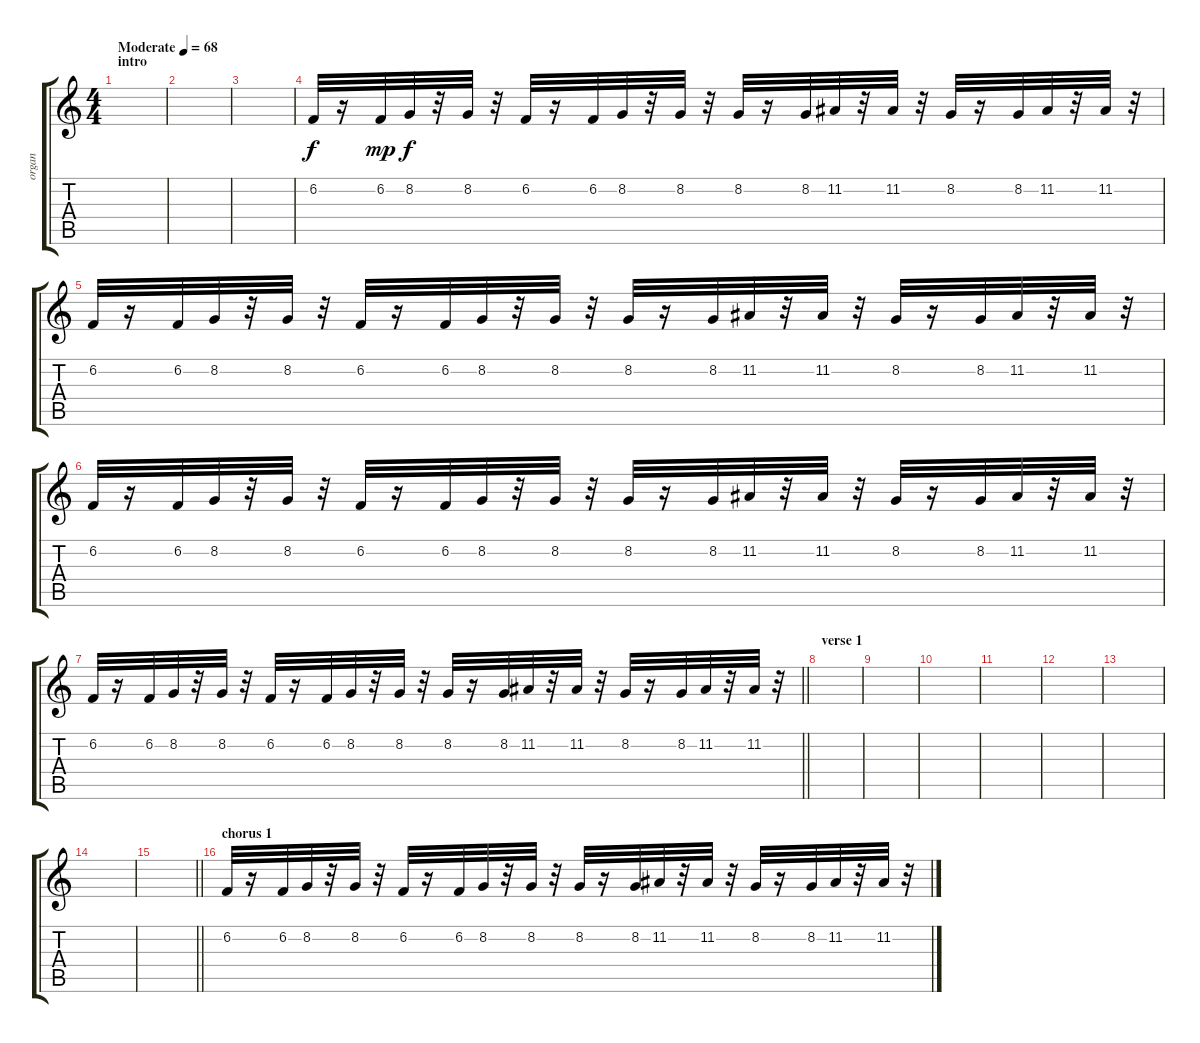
\track ("organ" "organ") {instrument percussiveorgan}
\staff {score tabs}
\tuning (E4 B3 G3 D3 A2 E2) {hide}
\ts (4 4)
\section ("" "intro")
\tempo (68 "Moderate")
\clef g2
\ks c
|
|
|
6.2.32 r.16 6.2.32{dy mp} 8.2.32{dy f} r.32 8.2.32 r.32 6.2.32 r.16 6.2.32 8.2.32 r.32 8.2.32 r.32 8.2.32 r.16 8.2.32 11.2.32 r.32 11.2.32 r.32 8.2.32 r.16 8.2.32 11.2.32 r.32 11.2.32 r.32 |
6.2.32 r.16 6.2.32 8.2.32 r.32 8.2.32 r.32 6.2.32 r.16 6.2.32 8.2.32 r.32 8.2.32 r.32 8.2.32 r.16 8.2.32 11.2.32 r.32 11.2.32 r.32 8.2.32 r.16 8.2.32 11.2.32 r.32 11.2.32 r.32 |
6.2.32 r.16 6.2.32 8.2.32 r.32 8.2.32 r.32 6.2.32 r.16 6.2.32 8.2.32 r.32 8.2.32 r.32 8.2.32 r.16 8.2.32 11.2.32 r.32 11.2.32 r.32 8.2.32 r.16 8.2.32 11.2.32 r.32 11.2.32 r.32 |
\barLineRight lightlight
6.2.32 r.16 6.2.32 8.2.32 r.32 8.2.32 r.32 6.2.32 r.16 6.2.32 8.2.32 r.32 8.2.32 r.32 8.2.32 r.16 8.2.32 11.2.32 r.32 11.2.32 r.32 8.2.32 r.16 8.2.32 11.2.32 r.32 11.2.32 r.32 |
\section ("" "verse 1")
|
|
|
|
|
|
|
\barLineRight lightlight
|
\section ("" "chorus 1")
6.2.32{volume 7} r.16 6.2.32 8.2.32 r.32 8.2.32 r.32 6.2.32 r.16 6.2.32 8.2.32 r.32 8.2.32 r.32 8.2.32 r.16 8.2.32 11.2.32 r.32 11.2.32 r.32 8.2.32 r.16 8.2.32 11.2.32 r.32 11.2.32 r.32
